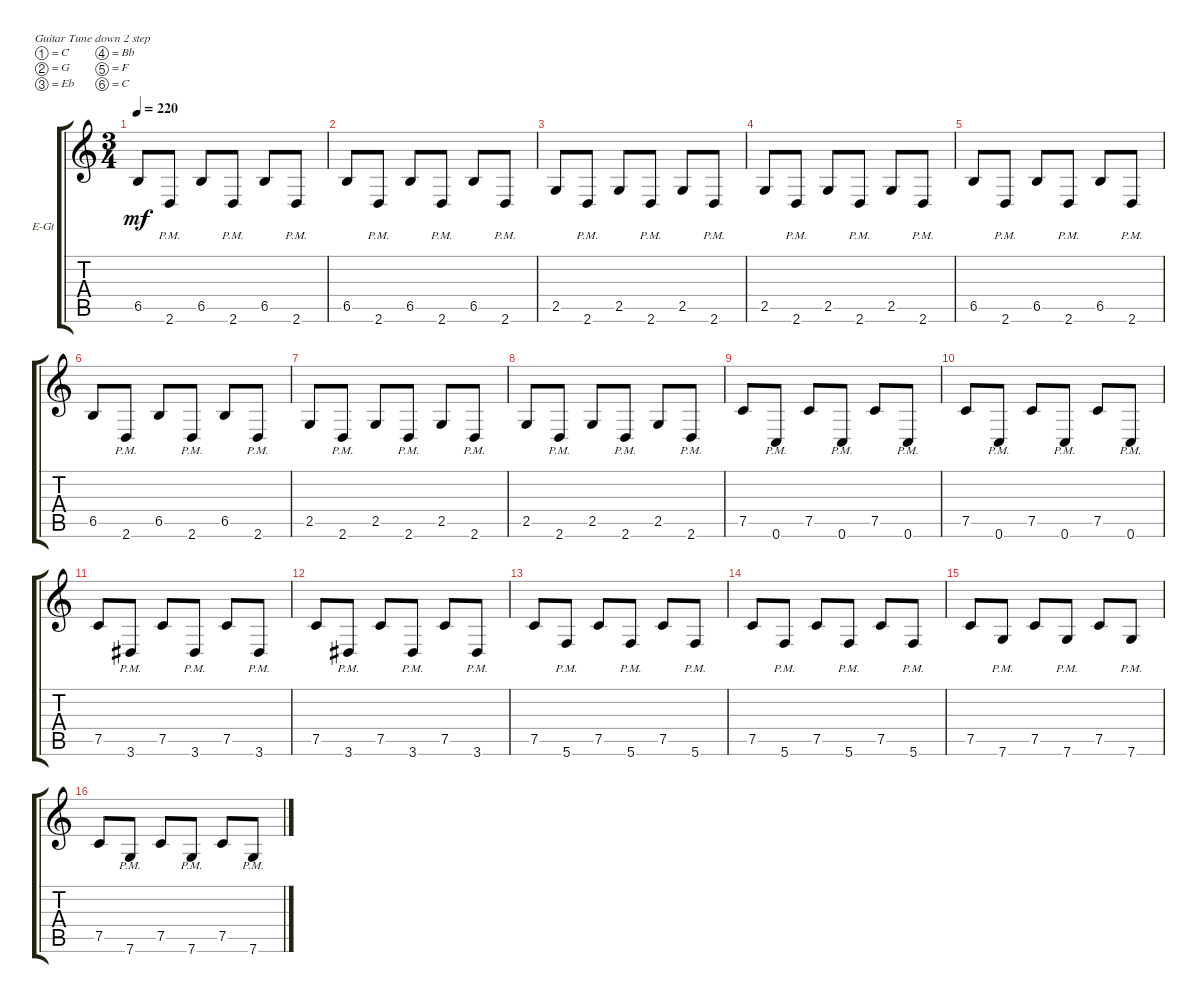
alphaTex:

\defaultSystemsLayout 4
\bracketExtendMode groupsimilarinstruments
\firstSystemTrackNameOrientation horizontal
\otherSystemsTrackNameOrientation horizontal
\track ("Knight Rhythm" "E-Gt") {instrument overdrivenguitar}
\staff {score tabs}
\tuning (C4 G3 Eb3 Bb2 F2 C2)
\ts (3 4)
\tempo 220
\clef g2
\ks c
6.5.8{dy mf} 2.6{pm}.8 6.5.8 2.6{pm}.8 6.5.8 2.6{pm}.8 |
6.5.8 2.6{pm}.8 6.5.8 2.6{pm}.8 6.5.8 2.6{pm}.8 |
2.5.8 2.6{pm}.8 2.5.8 2.6{pm}.8 2.5.8 2.6{pm}.8 |
2.5.8 2.6{pm}.8 2.5.8 2.6{pm}.8 2.5.8 2.6{pm}.8 |
6.5.8 2.6{pm}.8 6.5.8 2.6{pm}.8 6.5.8 2.6{pm}.8 |
6.5.8 2.6{pm}.8 6.5.8 2.6{pm}.8 6.5.8 2.6{pm}.8 |
2.5.8 2.6{pm}.8 2.5.8 2.6{pm}.8 2.5.8 2.6{pm}.8 |
2.5.8 2.6{pm}.8 2.5.8 2.6{pm}.8 2.5.8 2.6{pm}.8 |
7.5.8 0.6{pm}.8 7.5.8 0.6{pm}.8 7.5.8 0.6{pm}.8 |
7.5.8 0.6{pm}.8 7.5.8 0.6{pm}.8 7.5.8 0.6{pm}.8 |
7.5.8 3.6{pm}.8 7.5.8 3.6{pm}.8 7.5.8 3.6{pm}.8 |
7.5.8 3.6{pm}.8 7.5.8 3.6{pm}.8 7.5.8 3.6{pm}.8 |
7.5.8 5.6{pm}.8 7.5.8 5.6{pm}.8 7.5.8 5.6{pm}.8 |
7.5.8 5.6{pm}.8 7.5.8 5.6{pm}.8 7.5.8 5.6{pm}.8 |
7.5.8 7.6{pm}.8 7.5.8 7.6{pm}.8 7.5.8 7.6{pm}.8 |
7.5.8 7.6{pm}.8 7.5.8 7.6{pm}.8 7.5.8 7.6{pm}.8
